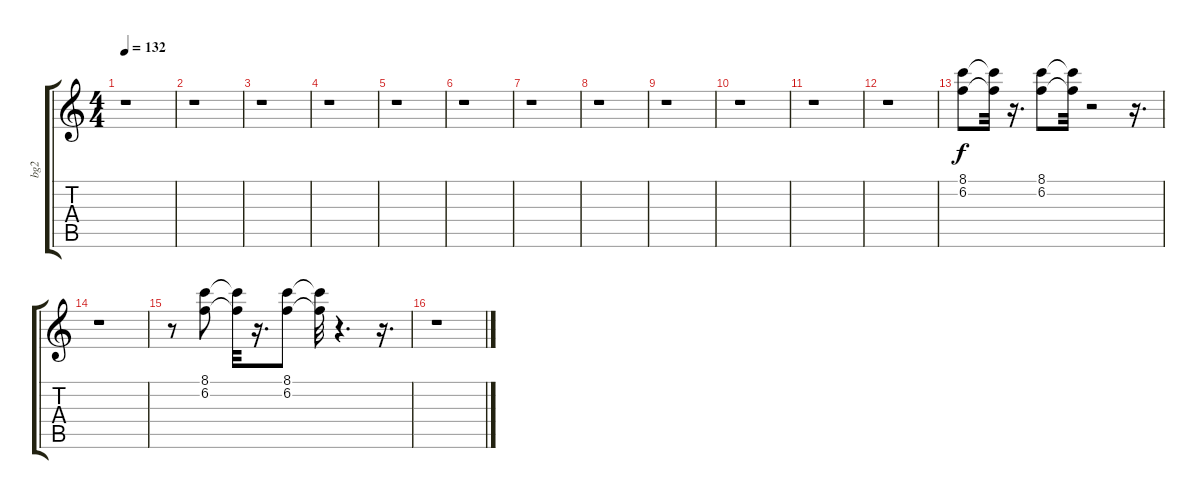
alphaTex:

\track ("bg2" "bg2") {instrument distortionguitar}
\staff {score tabs}
\tuning (E4 B3 G3 D3 A2 E2) {hide}
\ts (4 4)
\tempo 132
\clef g2
\ks c
r.1{dy f instrument distortionguitar} |
r.1 |
r.1 |
r.1 |
r.1 |
r.1 |
r.1 |
r.1 |
r.1 |
r.1 |
r.1 |
r.1 |
(8.1 6.2).8 (8.1{t} 6.2{t}).32 r.16{d} (8.1 6.2).8 (8.1{t} 6.2{t}).32 r.2 r.16{d} |
r.1 |
r.8 (8.1 6.2).8 (8.1{t} 6.2{t}).32 r.16{d} (8.1 6.2).8 (8.1{t} 6.2{t}).32 r.4{d} r.16{d} |
r.1
